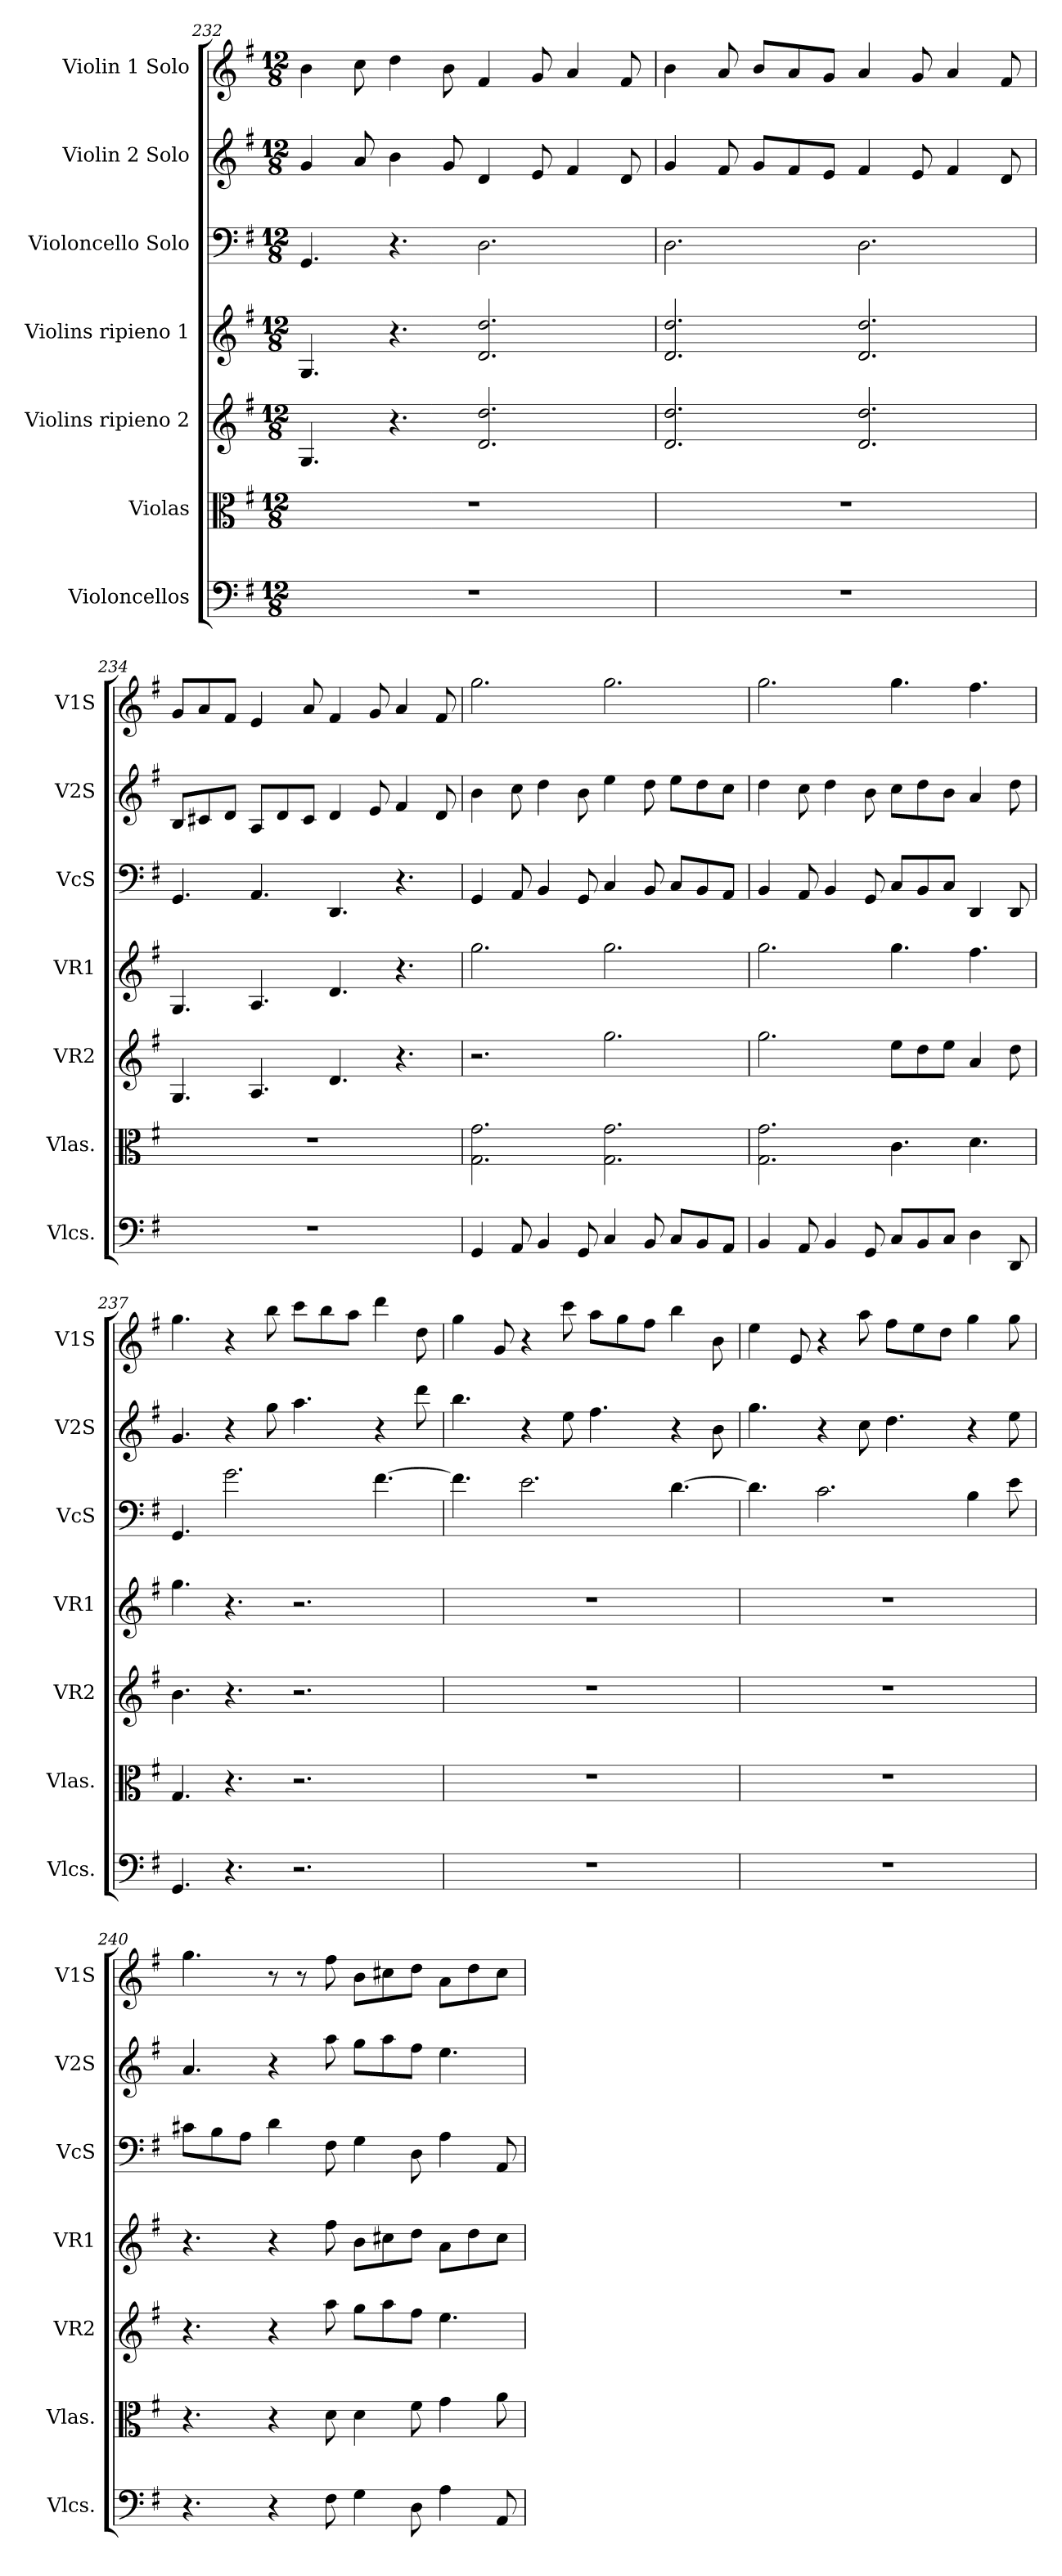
**kern	**kern	**kern	**kern	**kern	**kern	**kern
*part7	*part6	*part5	*part4	*part3	*part2	*part1
*staff7	*staff6	*staff5	*staff4	*staff3	*staff2	*staff1
*I"Violoncellos	*I"Violas	*I"Violins ripieno 2	*I"Violins ripieno 1	*I"Violoncello Solo	*I"Violin 2 Solo	*I"Violin 1 Solo
*I'Vlcs.	*I'Vlas.	*I'VR2	*I'VR1	*I'VcS	*I'V2S	*I'V1S
*clefF4	*clefC3	*clefG2	*clefG2	*clefF4	*clefG2	*clefG2
*k[f#]	*k[f#]	*k[f#]	*k[f#]	*k[f#]	*k[f#]	*k[f#]
*M12/8	*M12/8	*M12/8	*M12/8	*M12/8	*M12/8	*M12/8
=232	=232	=232	=232	=232	=232	=232
1.r	1.r	4.G/	4.G/	4.GG/	4g/	4b\
.	.	.	.	.	8a/	8cc\
.	.	4.r	4.r	4.r	4b\	4dd\
.	.	.	.	.	8g/	8b\
.	.	2.d/ 2.dd/	2.d/ 2.dd/	2.D\	4d/	4f#/
.	.	.	.	.	8e/	8g/
.	.	.	.	.	4f#/	4a/
.	.	.	.	.	8d/	8f#/
=233	=233	=233	=233	=233	=233	=233
1.r	1.r	2.d/ 2.dd/	2.d/ 2.dd/	2.D\	4g/	4b\
.	.	.	.	.	8f#/	8a/
.	.	.	.	.	8g/L	8b/L
.	.	.	.	.	8f#/	8a/
.	.	.	.	.	8e/J	8g/J
.	.	2.d/ 2.dd/	2.d/ 2.dd/	2.D\	4f#/	4a/
.	.	.	.	.	8e/	8g/
.	.	.	.	.	4f#/	4a/
.	.	.	.	.	8d/	8f#/
=234	=234	=234	=234	=234	=234	=234
1.r	1.r	4.G/	4.G/	4.GG/	8B/L	8g/L
.	.	.	.	.	8c#X/	8a/
.	.	.	.	.	8d/J	8f#/J
.	.	4.A/	4.A/	4.AA/	8A/L	4e/
.	.	.	.	.	8d/	.
.	.	.	.	.	8c#/J	8a/
.	.	4.d/	4.d/	4.DD/	4d/	4f#/
.	.	.	.	.	8e/	8g/
.	.	4.r	4.r	4.r	4f#/	4a/
.	.	.	.	.	8d/	8f#/
!!LO:LB:g=z
=235	=235	=235	=235	=235	=235	=235
4GG/	2.G\ 2.g\	2.r	2.gg\	4GG/	4b\	2.gg\
8AA/	.	.	.	8AA/	8cc\	.
4BB/	.	.	.	4BB/	4dd\	.
8GG/	.	.	.	8GG/	8b\	.
4C/	2.G\ 2.g\	2.gg\	2.gg\	4C/	4ee\	2.gg\
8BB/	.	.	.	8BB/	8dd\	.
8C/L	.	.	.	8C/L	8ee\L	.
8BB/	.	.	.	8BB/	8dd\	.
8AA/J	.	.	.	8AA/J	8cc\J	.
=236	=236	=236	=236	=236	=236	=236
4BB/	2.G\ 2.g\	2.gg\	2.gg\	4BB/	4dd\	2.gg\
8AA/	.	.	.	8AA/	8cc\	.
4BB/	.	.	.	4BB/	4dd\	.
8GG/	.	.	.	8GG/	8b\	.
8C/L	4.c\	8ee\L	4.gg\	8C/L	8cc\L	4.gg\
8BB/	.	8dd\	.	8BB/	8dd\	.
8C/J	.	8ee\J	.	8C/J	8b\J	.
4D\	4.d\	4a/	4.ff#\	4DD/	4a/	4.ff#\
8DD/	.	8dd\	.	8DD/	8dd\	.
=237	=237	=237	=237	=237	=237	=237
4.GG/	4.G/	4.b\	4.gg\	4.GG/	4.g/	4.gg\
4.r	4.r	4.r	4.r	2.g\	4r	4r
.	.	.	.	.	8gg\	8bb\
2.r	2.r	2.r	2.r	.	4.aa\	8ccc\L
.	.	.	.	.	.	8bb\
.	.	.	.	.	.	8aa\J
.	.	.	.	[4.f#\	4r	4ddd\
.	.	.	.	.	8ddd\	8dd\
=238	=238	=238	=238	=238	=238	=238
1.r	1.r	1.r	1.r	4.f#\]	4.bb\	4gg\
.	.	.	.	.	.	8g/
.	.	.	.	2.e\	4r	4r
.	.	.	.	.	8ee\	8ccc\
.	.	.	.	.	4.ff#\	8aa\L
.	.	.	.	.	.	8gg\
.	.	.	.	.	.	8ff#\J
.	.	.	.	[4.d\	4r	4bb\
.	.	.	.	.	8b\	8b\
!!LO:PB:g=z
=239	=239	=239	=239	=239	=239	=239
1.r	1.r	1.r	1.r	4.d\]	4.gg\	4ee\
.	.	.	.	.	.	8e/
.	.	.	.	2.c\	4r	4r
.	.	.	.	.	8cc\	8aa\
.	.	.	.	.	4.dd\	8ff#\L
.	.	.	.	.	.	8ee\
.	.	.	.	.	.	8dd\J
.	.	.	.	4B\	4r	4gg\
.	.	.	.	8e\	8ee\	8gg\
=240	=240	=240	=240	=240	=240	=240
4.r	4.r	4.r	4.r	8c#X\L	4.a/	4.gg\
.	.	.	.	8B\	.	.
.	.	.	.	8A\J	.	.
4r	4r	4r	4r	4d\	4r	8r
.	.	.	.	.	.	8r
8F#\	8d\	8aa\	8ff#\	8F#\	8aa\	8ff#\
4G\	4d\	8gg\L	8b\L	4G\	8gg\L	8b\L
.	.	8aa\	8cc#X\	.	8aa\	8cc#X\
8D\	8f#\	8ff#\J	8dd\J	8D\	8ff#\J	8dd\J
4A\	4g\	4.ee\	8a\L	4A\	4.ee\	8a\L
.	.	.	8dd\	.	.	8dd\
8AA/	8a\	.	8cc#\J	8AA/	.	8cc#\J
=	=	=	=	=	=	=
*-	*-	*-	*-	*-	*-	*-
